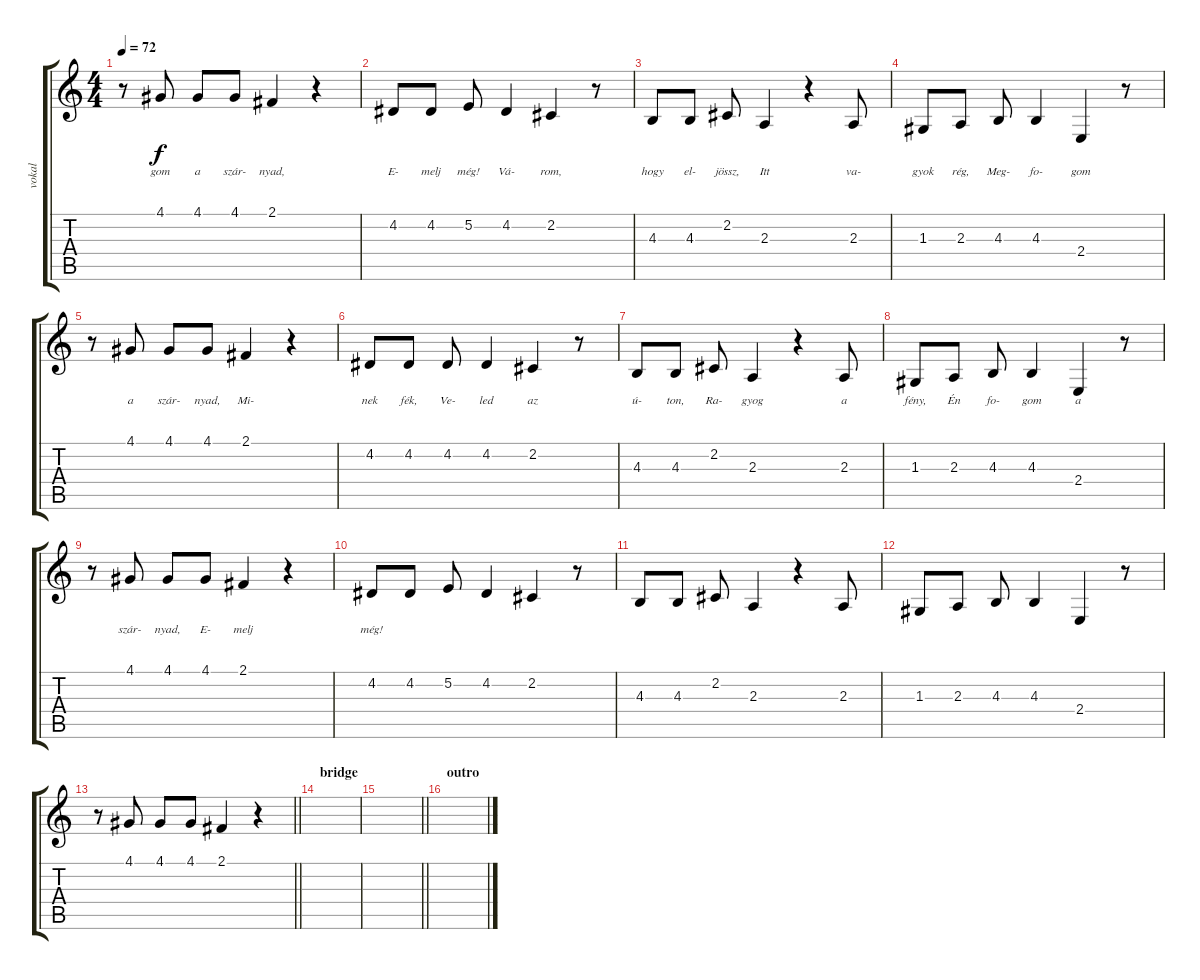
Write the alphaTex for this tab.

\track ("vokal" "vokal") {instrument lead2sawtooth}
\staff {score tabs}
\tuning (E4 B3 G3 D3 A2 E2) {hide}
\ts (4 4)
\tempo 72
\clef g2
\ks c
r.8{dy f} 4.1.8{lyrics (0 "gom") lyrics (1 "") lyrics (2 "") lyrics (3 "") lyrics (4 "")} 4.1.8{lyrics (0 "a") lyrics (1 "") lyrics (2 "") lyrics (3 "") lyrics (4 "")} 4.1.8{lyrics (0 "szár-") lyrics (1 "") lyrics (2 "") lyrics (3 "") lyrics (4 "")} 2.1.4{lyrics (0 "nyad,") lyrics (1 "") lyrics (2 "") lyrics (3 "") lyrics (4 "")} r.4 |
4.2.8{lyrics (0 "E-") lyrics (1 "") lyrics (2 "") lyrics (3 "") lyrics (4 "")} 4.2.8{lyrics (0 "melj") lyrics (1 "") lyrics (2 "") lyrics (3 "") lyrics (4 "")} 5.2.8{lyrics (0 "még!") lyrics (1 "") lyrics (2 "") lyrics (3 "") lyrics (4 "")} 4.2.4{lyrics (0 "Vá-") lyrics (1 "") lyrics (2 "") lyrics (3 "") lyrics (4 "")} 2.2.4{lyrics (0 "rom,") lyrics (1 "") lyrics (2 "") lyrics (3 "") lyrics (4 "")} r.8 |
4.3.8{lyrics (0 "hogy") lyrics (1 "") lyrics (2 "") lyrics (3 "") lyrics (4 "")} 4.3.8{lyrics (0 "el-") lyrics (1 "") lyrics (2 "") lyrics (3 "") lyrics (4 "")} 2.2.8{lyrics (0 "jössz,") lyrics (1 "") lyrics (2 "") lyrics (3 "") lyrics (4 "")} 2.3.4{lyrics (0 "Itt") lyrics (1 "") lyrics (2 "") lyrics (3 "") lyrics (4 "")} r.4 2.3.8{lyrics (0 "va-") lyrics (1 "") lyrics (2 "") lyrics (3 "") lyrics (4 "")} |
1.3.8{lyrics (0 "gyok") lyrics (1 "") lyrics (2 "") lyrics (3 "") lyrics (4 "")} 2.3.8{lyrics (0 "rég,") lyrics (1 "") lyrics (2 "") lyrics (3 "") lyrics (4 "")} 4.3.8{lyrics (0 "Meg-") lyrics (1 "") lyrics (2 "") lyrics (3 "") lyrics (4 "")} 4.3.4{lyrics (0 "fo-") lyrics (1 "") lyrics (2 "") lyrics (3 "") lyrics (4 "")} 2.4.4{lyrics (0 "gom") lyrics (1 "") lyrics (2 "") lyrics (3 "") lyrics (4 "")} r.8 |
r.8 4.1.8{lyrics (0 "a") lyrics (1 "") lyrics (2 "") lyrics (3 "") lyrics (4 "")} 4.1.8{lyrics (0 "szár-") lyrics (1 "") lyrics (2 "") lyrics (3 "") lyrics (4 "")} 4.1.8{lyrics (0 "nyad,") lyrics (1 "") lyrics (2 "") lyrics (3 "") lyrics (4 "")} 2.1.4{lyrics (0 "Mi-") lyrics (1 "") lyrics (2 "") lyrics (3 "") lyrics (4 "")} r.4 |
4.2.8{lyrics (0 "nek") lyrics (1 "") lyrics (2 "") lyrics (3 "") lyrics (4 "")} 4.2.8{lyrics (0 "fék,") lyrics (1 "") lyrics (2 "") lyrics (3 "") lyrics (4 "")} 4.2.8{lyrics (0 "Ve-") lyrics (1 "") lyrics (2 "") lyrics (3 "") lyrics (4 "")} 4.2.4{lyrics (0 "led") lyrics (1 "") lyrics (2 "") lyrics (3 "") lyrics (4 "")} 2.2.4{lyrics (0 "az") lyrics (1 "") lyrics (2 "") lyrics (3 "") lyrics (4 "")} r.8 |
4.3.8{lyrics (0 "ú-") lyrics (1 "") lyrics (2 "") lyrics (3 "") lyrics (4 "")} 4.3.8{lyrics (0 "ton,") lyrics (1 "") lyrics (2 "") lyrics (3 "") lyrics (4 "")} 2.2.8{lyrics (0 "Ra-") lyrics (1 "") lyrics (2 "") lyrics (3 "") lyrics (4 "")} 2.3.4{lyrics (0 "gyog") lyrics (1 "") lyrics (2 "") lyrics (3 "") lyrics (4 "")} r.4 2.3.8{lyrics (0 "a") lyrics (1 "") lyrics (2 "") lyrics (3 "") lyrics (4 "")} |
1.3.8{lyrics (0 "fény,") lyrics (1 "") lyrics (2 "") lyrics (3 "") lyrics (4 "")} 2.3.8{lyrics (0 "Én") lyrics (1 "") lyrics (2 "") lyrics (3 "") lyrics (4 "")} 4.3.8{lyrics (0 "fo-") lyrics (1 "") lyrics (2 "") lyrics (3 "") lyrics (4 "")} 4.3.4{lyrics (0 "gom") lyrics (1 "") lyrics (2 "") lyrics (3 "") lyrics (4 "")} 2.4.4{lyrics (0 "a") lyrics (1 "") lyrics (2 "") lyrics (3 "") lyrics (4 "")} r.8 |
r.8 4.1.8{lyrics (0 "szár-") lyrics (1 "") lyrics (2 "") lyrics (3 "") lyrics (4 "")} 4.1.8{lyrics (0 "nyad,") lyrics (1 "") lyrics (2 "") lyrics (3 "") lyrics (4 "")} 4.1.8{lyrics (0 "E-") lyrics (1 "") lyrics (2 "") lyrics (3 "") lyrics (4 "")} 2.1.4{lyrics (0 "melj") lyrics (1 "") lyrics (2 "") lyrics (3 "") lyrics (4 "")} r.4 |
4.2.8{lyrics (0 "még!") lyrics (1 "") lyrics (2 "") lyrics (3 "") lyrics (4 "")} 4.2.8 5.2.8 4.2.4 2.2.4 r.8 |
4.3.8 4.3.8 2.2.8 2.3.4 r.4 2.3.8 |
1.3.8 2.3.8 4.3.8 4.3.4 2.4.4 r.8 |
\barLineRight lightlight
r.8 4.1.8 4.1.8 4.1.8 2.1.4 r.4 |
\section ("" "bridge")
|
\barLineRight lightlight
|
\section ("" "outro")
